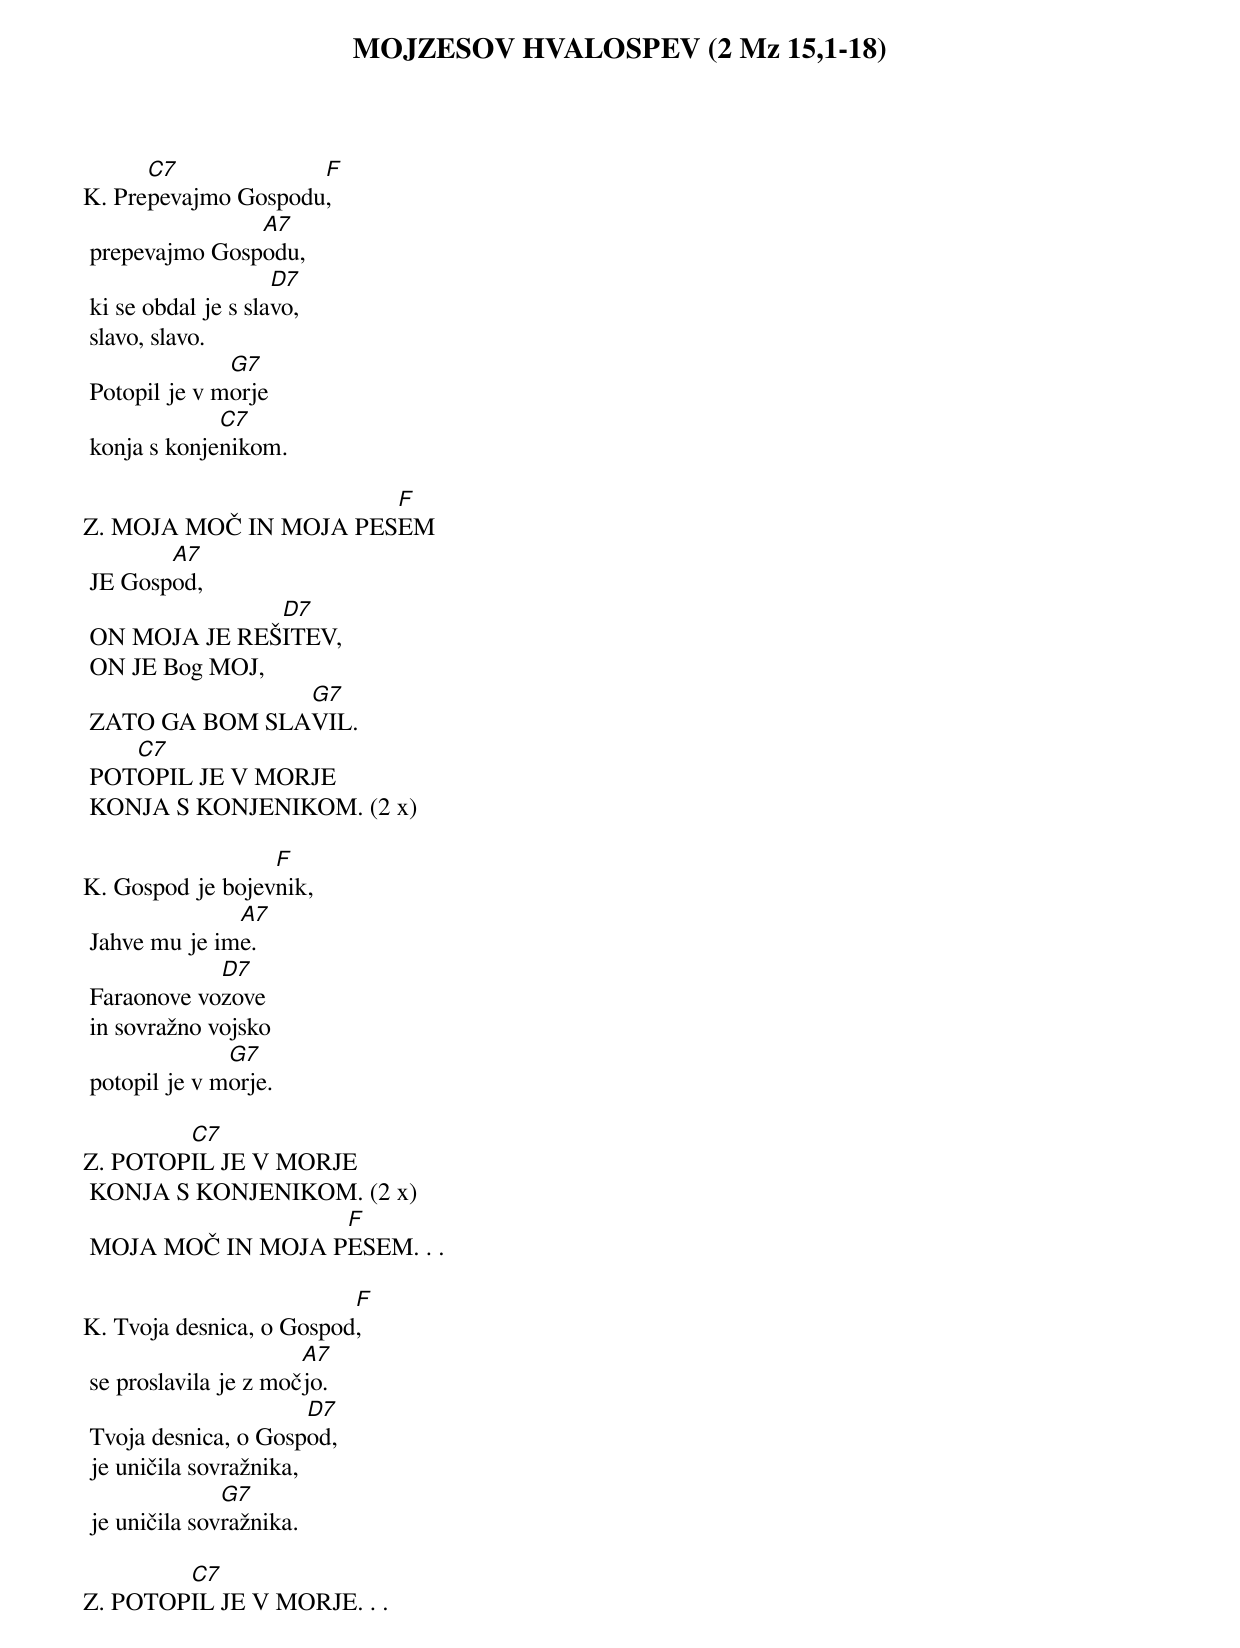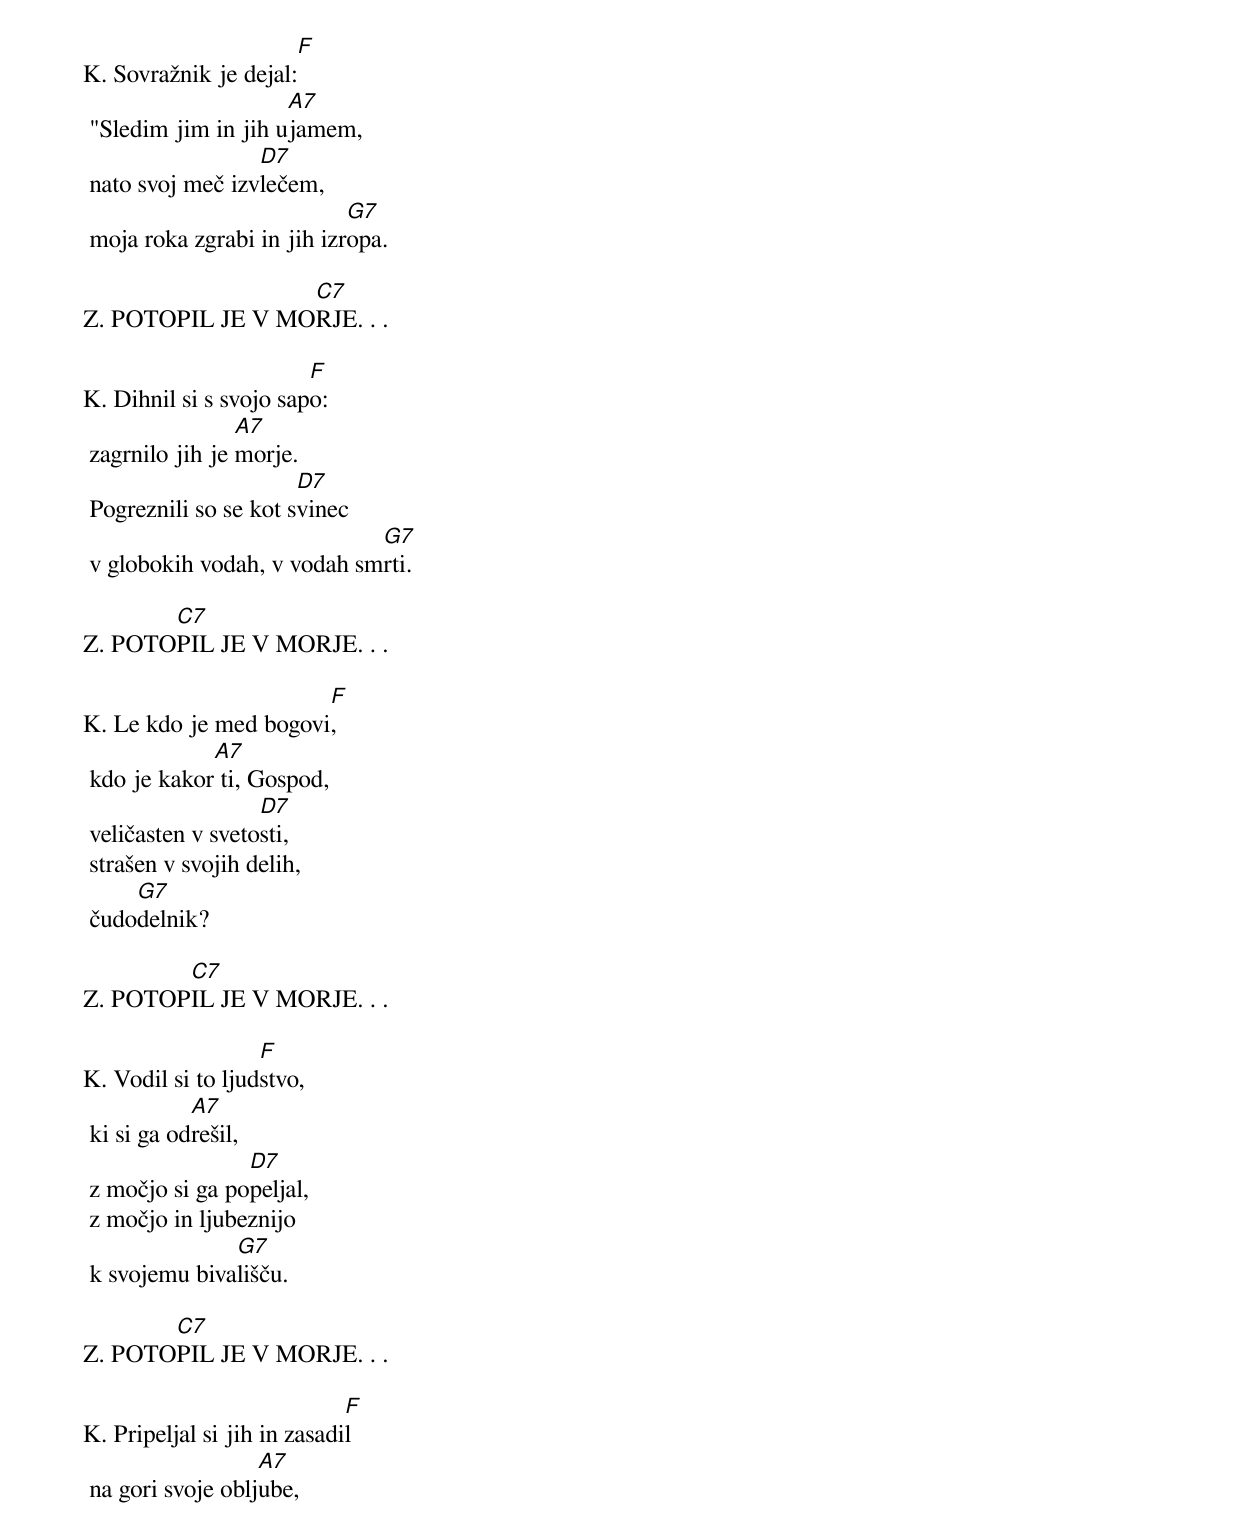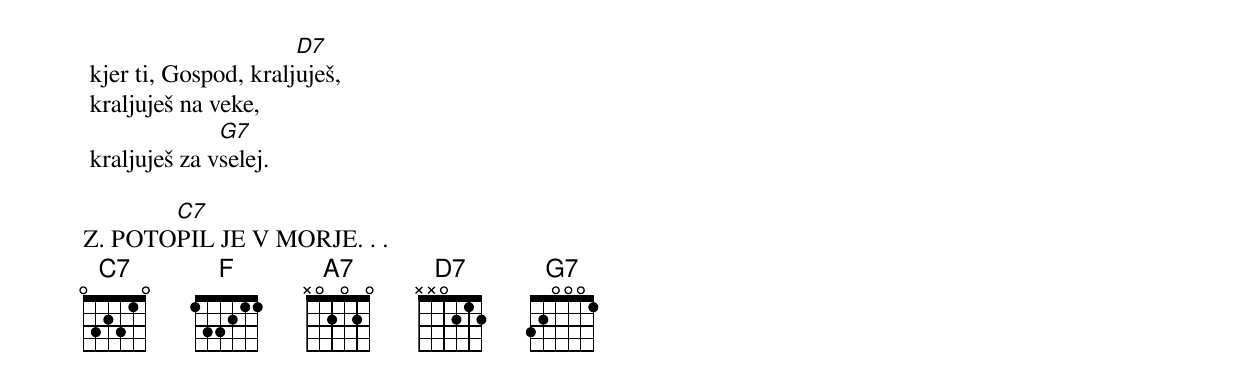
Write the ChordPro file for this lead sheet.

{title: MOJZESOV HVALOSPEV (2 Mz 15,1-18)}

K.	Pre[C7]pevajmo Gospodu[F],
	prepevajmo Gosp[A7]odu,
	ki se obdal je s sla[D7]vo,
	slavo, slavo.
	Potopil je v m[G7]orje
	konja s konje[C7]nikom.

Z.	MOJA MOČ IN MOJA PES[F]EM
	JE Gosp[A7]od,
	ON MOJA JE REŠ[D7]ITEV,
	ON JE Bog MOJ,
	ZATO GA BOM SLA[G7]VIL.
	POT[C7]OPIL JE V MORJE
	KONJA S KONJENIKOM. (2 x)

K.	Gospod je bojev[F]nik,
	Jahve mu je im[A7]e.
	Faraonove vo[D7]zove
	in sovražno vojsko
	potopil je v m[G7]orje.

Z.	POTOP[C7]IL JE V MORJE
	KONJA S KONJENIKOM. (2 x)
	MOJA MOČ IN MOJA P[F]ESEM. . .

K.	Tvoja desnica, o Gospod[F],
	se proslavila je z moč[A7]jo.
	Tvoja desnica, o Gosp[D7]od,
	je uničila sovražnika,
	je uničila sov[G7]ražnika.

Z.	POTOP[C7]IL JE V MORJE. . .

K.	Sovražnik je dejal:[F]
	"Sledim jim in jih u[A7]jamem,
	nato svoj meč izv[D7]lečem,
	moja roka zgrabi in jih izr[G7]opa.

Z.	POTOPIL JE V MO[C7]RJE. . .

K.	Dihnil si s svojo sap[F]o:
	zagrnilo jih je [A7]morje.
	Pogreznili so se kot s[D7]vinec
	v globokih vodah, v vodah sm[G7]rti.

Z.	POTO[C7]PIL JE V MORJE. . .

K.	Le kdo je med bogovi[F],
	kdo je kakor[A7] ti, Gospod,
	veličasten v sveto[D7]sti,
	strašen v svojih delih,
	čudo[G7]delnik?

Z.	POTOP[C7]IL JE V MORJE. . .

K.	Vodil si to ljud[F]stvo,
	ki si ga od[A7]rešil,
	z močjo si ga po[D7]peljal,
	z močjo in ljubeznijo
	k svojemu biva[G7]lišču.

Z.	POTO[C7]PIL JE V MORJE. . .

K.	Pripeljal si jih in zasadi[F]l
	na gori svoje oblj[A7]ube,
	kjer ti, Gospod, kralj[D7]uješ,
	kraljuješ na veke,
	kraljuješ za v[G7]selej.

Z.	POTO[C7]PIL JE V MORJE. . .
